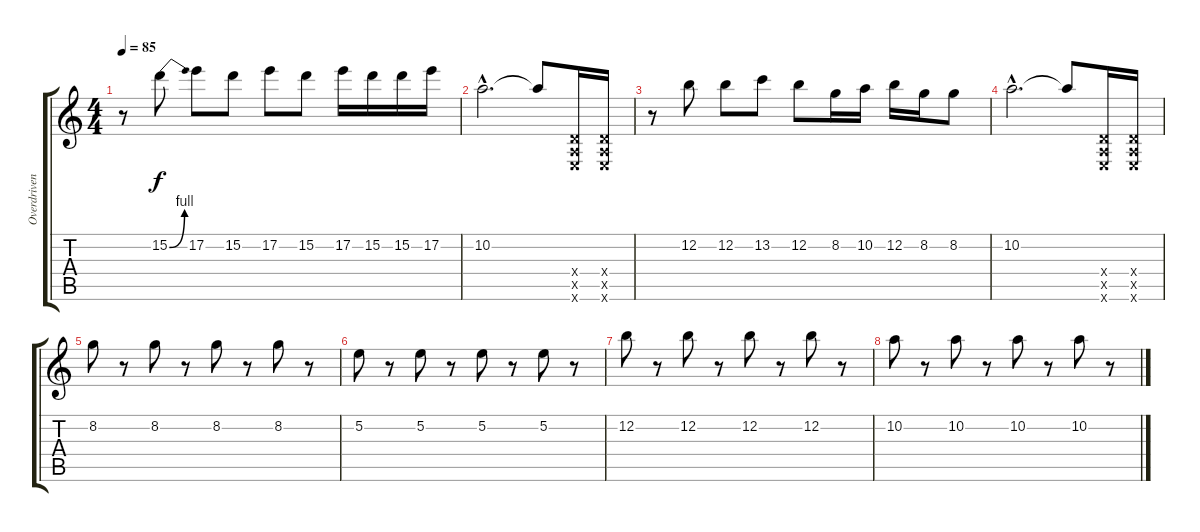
\track ("Overdriven Guitar" "Overdriven") {instrument overdrivenguitar}
\staff {score tabs}
\tuning (E4 B3 G3 D3 A2 E2) {hide}
\ts (4 4)
\tempo 85
\clef g2
\ks c
r.8{dy f} 15.2{be (bend 0 0 60 4)}.8 17.2.8 15.2.8 17.2.8 15.2.8 17.2.16 15.2.16 15.2.16 17.2.16 |
10.2{hac}.2{d} 10.2{t}.8 (0.4{x} 0.5{x} 0.6{x}).16 (0.4{x} 0.5{x} 0.6{x}).16 |
r.8 12.2.8 12.2.8 13.2.8 12.2.8 8.2.16 10.2.16 12.2.16 8.2.16 8.2.8 |
10.2{hac}.2{d} 10.2{t}.8 (0.4{x} 0.5{x} 0.6{x}).16 (0.4{x} 0.5{x} 0.6{x}).16 |
8.2.8 r.8 8.2.8 r.8 8.2.8 r.8 8.2.8 r.8 |
5.2.8 r.8 5.2.8 r.8 5.2.8 r.8 5.2.8 r.8 |
12.2.8 r.8 12.2.8 r.8 12.2.8 r.8 12.2.8 r.8 |
10.2.8 r.8 10.2.8 r.8 10.2.8 r.8 10.2.8 r.8
